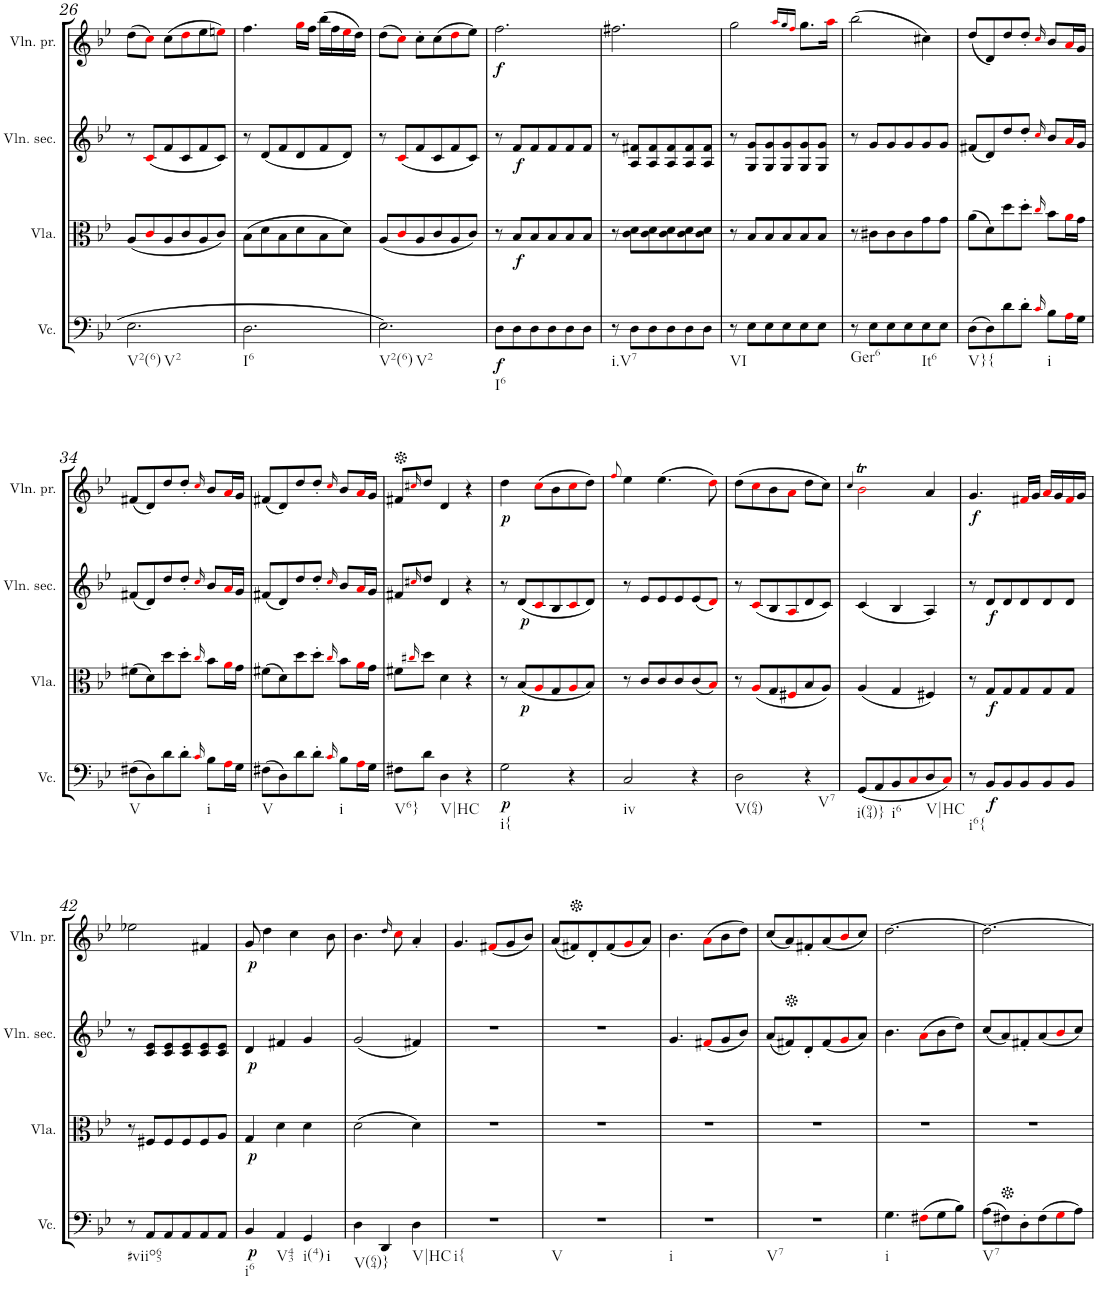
**kern	**dynam	**kern	**dynam	**kern	**dynam	**kern	**dynam
*part4	*part4	*part3	*part3	*part2	*part2	*part1	*part1
*staff4	*staff4	*staff3	*staff3	*staff2	*staff2	*staff1	*staff1
*I"Violoncelle	*	*I"Viola	*	*I"Violino secondo	*	*I"Violino primo	*
*I'Vc.	*	*I'Vla.	*	*I'Vln. sec.	*	*I'Vln. pr.	*
!!LO:PB:g=z
*clefF4	*	*clefC3	*	*clefG2	*	*clefG2	*
*k[b-e-]	*	*k[b-e-]	*	*k[b-e-]	*	*k[b-e-]	*
*M3/4	*	*M3/4	*	*M3/4	*	*M3/4	*
=26	=26	=26	=26	=26	=26	=26	=26
!LO:TX:b:t=V2(6)	!	!	!	!	!	!	!
!LO:TX:b:t=V2	!	!	!	!	!	!	!
2.E-\	.	(<8A/L	.	8r	.	(>8dd\L	.
.	.	8ci/	.	(<8ci/L	.	8cci\J)	.
.	.	8A/	.	8f/	.	(>8cc\L	.
.	.	8c/	.	8c/	.	8ddi\	.
.	.	8A/	.	8f/	.	8ee-\	.
.	.	8c/J)	.	8c/J)	.	8eeni\J)	.
=27	=27	=27	=27	=27	=27	=27	=27
!LO:TX:b:t=I6	!	!	!	!	!	!	!
2.D\	.	(>8B-\L	.	8r	.	4.ff\	.
.	.	8d\	.	(<8d/L	.	.	.
.	.	8B-\	.	8f/	.	.	.
.	.	8d\	.	8d/	.	16ggi\LL	.
.	.	.	.	.	.	16ff\JJ	.
.	.	8B-\	.	8f/	.	(>16bb-\LL	.
.	.	.	.	.	.	16ff\	.
.	.	8d\J)	.	8d/J)	.	16ee-i\	.
.	.	.	.	.	.	16dd\JJ)	.
=28	=28	=28	=28	=28	=28	=28	=28
!LO:TX:b:t=V2(6)	!	!	!	!	!	!	!
!LO:TX:b:t=V2	!	!	!	!	!	!	!
2.E-\	.	(<8A/L	.	8r	.	(>8dd\L	.
.	.	8ci/	.	(<8ci/L	.	8cci\J)	.
.	.	8A/	.	8f/	.	8cc'\L	.
.	.	8c/	.	8c/	.	(>8cc\	.
.	.	8A/	.	8f/	.	8ddi\	.
.	.	8c/J)	.	8c/J)	.	8ee-\J)	.
=29	=29	=29	=29	=29	=29	=29	=29
!LO:TX:b:t=I6	!	!	!	!	!	!	!
!	!LO:DY:b	!	!	!	!	!	!LO:DY:b
8D\L	f	8r	.	8r	.	2.ff\	f
!	!	!	!LO:DY:b	!	!LO:DY:b	!	!
8D\	.	8B-/L	f	8f/L	f	.	.
8D\	.	8B-/	.	8f/	.	.	.
8D\	.	8B-/	.	8f/	.	.	.
8D\	.	8B-/	.	8f/	.	.	.
8D\J	.	8B-/J	.	8f/J	.	.	.
=30	=30	=30	=30	=30	=30	=30	=30
!LO:TX:b:t=i.V7	!	!	!	!	!	!	!
8r	.	8r	.	8r	.	2.ff#X\	.
8D\L	.	8c\ 8d\L	.	8A/ 8f#X/L	.	.	.
8D\	.	8c\ 8d\	.	8A/ 8f#/	.	.	.
8D\	.	8c\ 8d\	.	8A/ 8f#/	.	.	.
8D\	.	8c\ 8d\	.	8A/ 8f#/	.	.	.
8D\J	.	8c\ 8d\J	.	8A/ 8f#/J	.	.	.
=31	=31	=31	=31	=31	=31	=31	=31
!LO:TX:b:t=VI	!	!	!	!	!	!	!
8r	.	8r	.	8r	.	2gg\	.
8E-\L	.	8B-/L	.	8G/ 8g/L	.	.	.
8E-\	.	8B-/	.	8G/ 8g/	.	.	.
8E-\	.	8B-/	.	8G/ 8g/	.	.	.
.	.	.	.	.	.	16qaai/LL	.
.	.	.	.	.	.	16qgg/	.
.	.	.	.	.	.	16qffi/JJ	.
8E-\	.	8B-/	.	8G/ 8g/	.	8.gg\L	.
8E-\J	.	8B-/J	.	8G/ 8g/J	.	.	.
.	.	.	.	.	.	16aai\Jk	.
=32	=32	=32	=32	=32	=32	=32	=32
!LO:TX:b:t=Ger6	!	!	!	!	!	!	!
8r	.	8r	.	8r	.	(>2bb-\	.
8E-\L	.	8c#X\L	.	8g/L	.	.	.
8E-\	.	8c#\	.	8g/	.	.	.
8E-\	.	8c#\	.	8g/	.	.	.
!LO:TX:b:t=It6	!	!	!	!	!	!	!
8E-\	.	8g\	.	8g/	.	4cc#X\)	.
8E-\J	.	8g\J	.	8g/J	.	.	.
=33	=33	=33	=33	=33	=33	=33	=33
!LO:TX:b:t=V}{	!	!	!	!	!	!	!
(>8D\L	.	(>8a\L	.	(<8f#X/L	.	(<8dd/L	.
8D\)	.	8d\)	.	8d/)	.	8d/)	.
8d\	.	8dd\	.	8dd/	.	8dd/	.
8d'\J	.	8dd'\J	.	8dd'/J	.	8dd'/J	.
16qci/	.	16qcci/	.	16qcci/	.	16qcci/	.
!LO:TX:b:t=i	!	!	!	!	!	!	!
8B-\L	.	8b-\L	.	8b-/L	.	8b-/L	.
16Ai\L	.	16ai\L	.	16ai/L	.	16ai/L	.
16G\JJ	.	16g\JJ	.	16g/JJ	.	16g/JJ	.
!!LO:LB:g=z
=34	=34	=34	=34	=34	=34	=34	=34
!LO:TX:b:t=V	!	!	!	!	!	!	!
(>8F#X\L	.	(>8f#X\L	.	(<8f#X/L	.	(<8f#X/L	.
8D\)	.	8d\)	.	8d/)	.	8d/)	.
8d\	.	8dd\	.	8dd/	.	8dd/	.
8d'\J	.	8dd'\J	.	8dd'/J	.	8dd'/J	.
16qci/	.	16qcci/	.	16qcci/	.	16qcci/	.
!LO:TX:b:t=i	!	!	!	!	!	!	!
8B-\L	.	8b-\L	.	8b-/L	.	8b-/L	.
16Ai\L	.	16ai\L	.	16ai/L	.	16ai/L	.
16G\JJ	.	16g\JJ	.	16g/JJ	.	16g/JJ	.
=35	=35	=35	=35	=35	=35	=35	=35
!LO:TX:b:t=V	!	!	!	!	!	!	!
(>8F#X\L	.	(>8f#X\L	.	(<8f#X/L	.	(<8f#X/L	.
8D\)	.	8d\)	.	8d/)	.	8d/)	.
8d\	.	8dd\	.	8dd/	.	8dd/	.
8d'\J	.	8dd'\J	.	8dd'/J	.	8dd'/J	.
16qci/	.	16qcci/	.	16qcci/	.	16qcci/	.
!LO:TX:b:t=i	!	!	!	!	!	!	!
8B-\L	.	8b-\L	.	8b-/L	.	8b-/L	.
16Ai\L	.	16ai\L	.	16ai/L	.	16ai/L	.
16G\JJ	.	16g\JJ	.	16g/JJ	.	16g/JJ	.
=36	=36	=36	=36	=36	=36	=36	=36
!LO:TX:b:t=V6}	!	!	!	!	!	!	!
8F#X\L	.	8f#X\L	.	8f#X/L	.	8f#X/L	.
.	.	16qcc#Xi/	.	16qcc#Xi/	.	16qcc#Xi/	.
8d\J	.	8dd\J	.	8dd/J	.	8dd/J	.
!LO:TX:b:t=V|HC	!	!	!	!	!	!	!
4D\	.	4d\	.	4d/	.	4d/	.
4r	.	4r	.	4r	.	4r	.
=37	=37	=37	=37	=37	=37	=37	=37
!LO:TX:b:t=i{	!	!	!	!	!	!	!
!	!LO:DY:b	!	!	!	!	!	!LO:DY:b
2G\	p	8r	.	8r	.	4dd\	p
!	!	!	!LO:DY:b	!	!LO:DY:b	!	!
.	.	(<8B-/L	p	(<8d/L	p	.	.
.	.	8Ai/	.	8ci/	.	(>8cci\L	.
.	.	8G/	.	8B-/	.	8b-\	.
4r	.	8Ai/	.	8ci/	.	8cci\	.
.	.	8B-/J)	.	8d/J)	.	8dd\J)	.
=38	=38	=38	=38	=38	=38	=38	=38
.	.	.	.	.	.	8qffi/	.
!LO:TX:b:t=iv	!	!	!	!	!	!	!
2C/	.	8r	.	8r	.	4ee-\	.
.	.	8c/L	.	8e-/L	.	.	.
.	.	8c/	.	8e-/	.	(>4.ee-\	.
.	.	8c/	.	8e-/	.	.	.
4r	.	(<8c/	.	(<8e-/	.	.	.
.	.	8B-i/J)	.	8di/J)	.	8ddi\)	.
=39	=39	=39	=39	=39	=39	=39	=39
!LO:TX:b:t=V(64)	!	!	!	!	!	!	!
2D\	.	8r	.	8r	.	(>8dd\L	.
.	.	(<8Ai/L	.	(<8ci/L	.	8cci\	.
.	.	8G/	.	8B-/	.	8b-\	.
.	.	8F#Xi/	.	8Ai/	.	8ai\J	.
!LO:TX:b:t=V7	!	!	!	!	!	!	!
4r	.	8B-/	.	8d/	.	8dd\L	.
.	.	8A/J)	.	8c/J)	.	8cc\J)	.
=40	=40	=40	=40	=40	=40	=40	=40
.	.	.	.	.	.	4qcc/	.
!LO:TX:b:t=i(94)}	!	!	!	!	!	!	!
(<8GG/L	.	(<4A/	.	(<4c/	.	2b-Ti\	.
8AA/	.	.	.	.	.	.	.
!LO:TX:b:t=i6	!	!	!	!	!	!	!
8BB-/	.	4G/	.	4B-/	.	.	.
8Ci/	.	.	.	.	.	.	.
!LO:TX:b:t=V|HC	!	!	!	!	!	!	!
8D/	.	4F#X/)	.	4A/)	.	4a/	.
8Ci/J)	.	.	.	.	.	.	.
=41	=41	=41	=41	=41	=41	=41	=41
!LO:TX:b:t=i6{	!	!	!	!	!	!	!
!	!	!	!	!	!	!	!LO:DY:b
8r	.	8r	.	8r	.	4.g/	f
!	!LO:DY:b	!	!LO:DY:b	!	!LO:DY:b	!	!
8BB-/L	f	8G/L	f	8d/L	f	.	.
8BB-/	.	8G/	.	8d/	.	.	.
8BB-/	.	8G/	.	8d/	.	16f#Xi/LL	.
.	.	.	.	.	.	16g/JJ	.
8BB-/	.	8G/	.	8d/	.	16ai/LL	.
.	.	.	.	.	.	16g/	.
8BB-/J	.	8G/J	.	8d/J	.	16f#i/	.
.	.	.	.	.	.	16g/JJ	.
!!LO:LB:g=z
=42	=42	=42	=42	=42	=42	=42	=42
!LO:TX:b:t=#viio65	!	!	!	!	!	!	!
8r	.	8r	.	8r	.	2ee-X\	.
8AA/L	.	8F#X/L	.	8c/ 8e-/L	.	.	.
8AA/	.	8F#/	.	8c/ 8e-/	.	.	.
8AA/	.	8F#/	.	8c/ 8e-/	.	.	.
8AA/	.	8F#/	.	8c/ 8e-/	.	4f#X/	.
8AA/J	.	8A/J	.	8c/ 8e-/J	.	.	.
=43	=43	=43	=43	=43	=43	=43	=43
!LO:TX:b:t=i6	!	!	!	!	!	!	!
!	!LO:DY:b	!	!LO:DY:b	!	!LO:DY:b	!	!LO:DY:b
4BB-/	p	4G/	p	4d/	p	8g/	p
.	.	.	.	.	.	4dd\	.
!LO:TX:b:t=V43	!	!	!	!	!	!	!
4AA/	.	4d\	.	4f#X/	.	.	.
.	.	.	.	.	.	4cc\	.
!LO:TX:b:t=i(4)	!	!	!	!	!	!	!
!LO:TX:b:t=i	!	!	!	!	!	!	!
4GG/	.	4d\	.	4g/	.	.	.
.	.	.	.	.	.	8b-\	.
=44	=44	=44	=44	=44	=44	=44	=44
!LO:TX:b:t=V(64)}	!	!	!	!	!	!	!
4D\	.	(>2d\	.	(<2g/	.	4.b-\	.
4DD/	.	.	.	.	.	.	.
.	.	.	.	.	.	16qdd/	.
.	.	.	.	.	.	8cci\	.
!LO:TX:b:t=V|HC	!	!	!	!	!	!	!
4D\	.	4d\)	.	4f#X/)	.	4a'/	.
=45	=45	=45	=45	=45	=45	=45	=45
!LO:TX:b:t=i{	!	!	!	!	!	!	!
2.r	.	2.r	.	2.r	.	4.g/	.
.	.	.	.	.	.	(<8f#Xi/L	.
.	.	.	.	.	.	8g/	.
.	.	.	.	.	.	8b-/J)	.
=46	=46	=46	=46	=46	=46	=46	=46
!LO:TX:b:t=V	!	!	!	!	!	!	!
2.r	.	2.r	.	2.r	.	(<8a/L	.
.	.	.	.	.	.	8f#X/)	.
.	.	.	.	.	.	8d'/	.
.	.	.	.	.	.	(<8f#/	.
.	.	.	.	.	.	8gi/	.
.	.	.	.	.	.	8a/J)	.
=47	=47	=47	=47	=47	=47	=47	=47
!LO:TX:b:t=i	!	!	!	!	!	!	!
2.r	.	2.r	.	4.g/	.	4.b-\	.
.	.	.	.	(<8f#Xi/L	.	(>8ai\L	.
.	.	.	.	8g/	.	8b-\	.
.	.	.	.	8b-/J)	.	8dd\J)	.
=48	=48	=48	=48	=48	=48	=48	=48
!LO:TX:b:t=V7	!	!	!	!	!	!	!
2.r	.	2.r	.	(<8a/L	.	(<8cc/L	.
.	.	.	.	8f#X/)	.	8a/)	.
.	.	.	.	8d'/	.	8f#X'/	.
.	.	.	.	(<8f#/	.	(<8a/	.
.	.	.	.	8gi/	.	8b-i/	.
.	.	.	.	8a/J)	.	8cc/J)	.
=49	=49	=49	=49	=49	=49	=49	=49
!LO:TX:b:t=i	!	!	!	!	!	!	!
4.G\	.	2.r	.	4.b-\	.	[2.dd\	.
(>8F#Xi\L	.	.	.	(>8ai\L	.	.	.
8G\	.	.	.	8b-\	.	.	.
8B-\J)	.	.	.	8dd\J)	.	.	.
=50	=50	=50	=50	=50	=50	=50	=50
!LO:TX:b:t=V7	!	!	!	!	!	!	!
(>8A\L	.	2.r	.	(<8cc/L	.	2.dd\_	.
8F#X\)	.	.	.	8a/)	.	.	.
8D'\	.	.	.	8f#X'/	.	.	.
(>8F#\	.	.	.	(<8a/	.	.	.
8Gi\	.	.	.	8b-i/	.	.	.
8A\J)	.	.	.	8cc/J)	.	.	.
=	=	=	=	=	=	=	=
*-	*-	*-	*-	*-	*-	*-	*-
